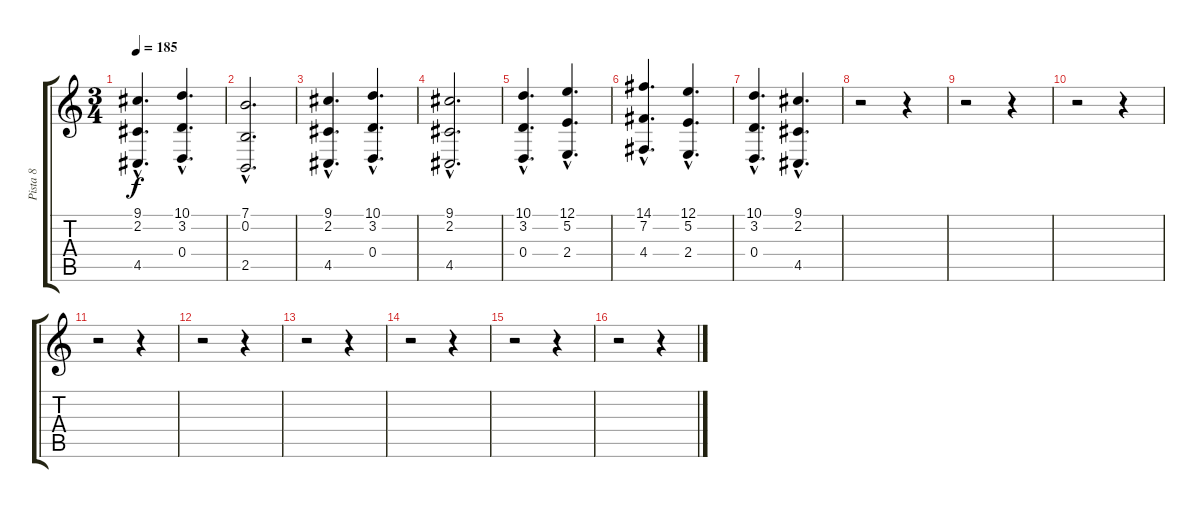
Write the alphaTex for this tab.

\track ("Pista 8" "Pista 8") {instrument lead6voice}
\staff {score tabs}
\tuning (E4 B3 G3 D3 A2 E2) {hide}
\ts (3 4)
\tempo 185
\clef g2
\ks c
(9.1{hac} 2.2{hac} 4.5{hac}).4{d dy f} (10.1{hac} 3.2{hac} 0.4{hac}).4{d} |
(7.1{hac} 0.2{hac} 2.5{hac}).2{d} |
(9.1{hac} 2.2{hac} 4.5{hac}).4{d} (10.1{hac} 3.2{hac} 0.4{hac}).4{d} |
(9.1{hac} 2.2{hac} 4.5{hac}).2{d} |
(10.1{hac} 3.2{hac} 0.4{hac}).4{d} (12.1{hac} 5.2{hac} 2.4{hac}).4{d} |
(14.1{hac} 7.2{hac} 4.4{hac}).4{d} (12.1{hac} 5.2{hac} 2.4{hac}).4{d} |
(10.1{hac} 3.2{hac} 0.4{hac}).4{d} (9.1{hac} 2.2{hac} 4.5{hac}).4{d} |
r.2 r.4 |
r.2 r.4 |
r.2 r.4 |
r.2 r.4 |
r.2 r.4 |
r.2 r.4 |
r.2 r.4 |
r.2 r.4 |
r.2 r.4
